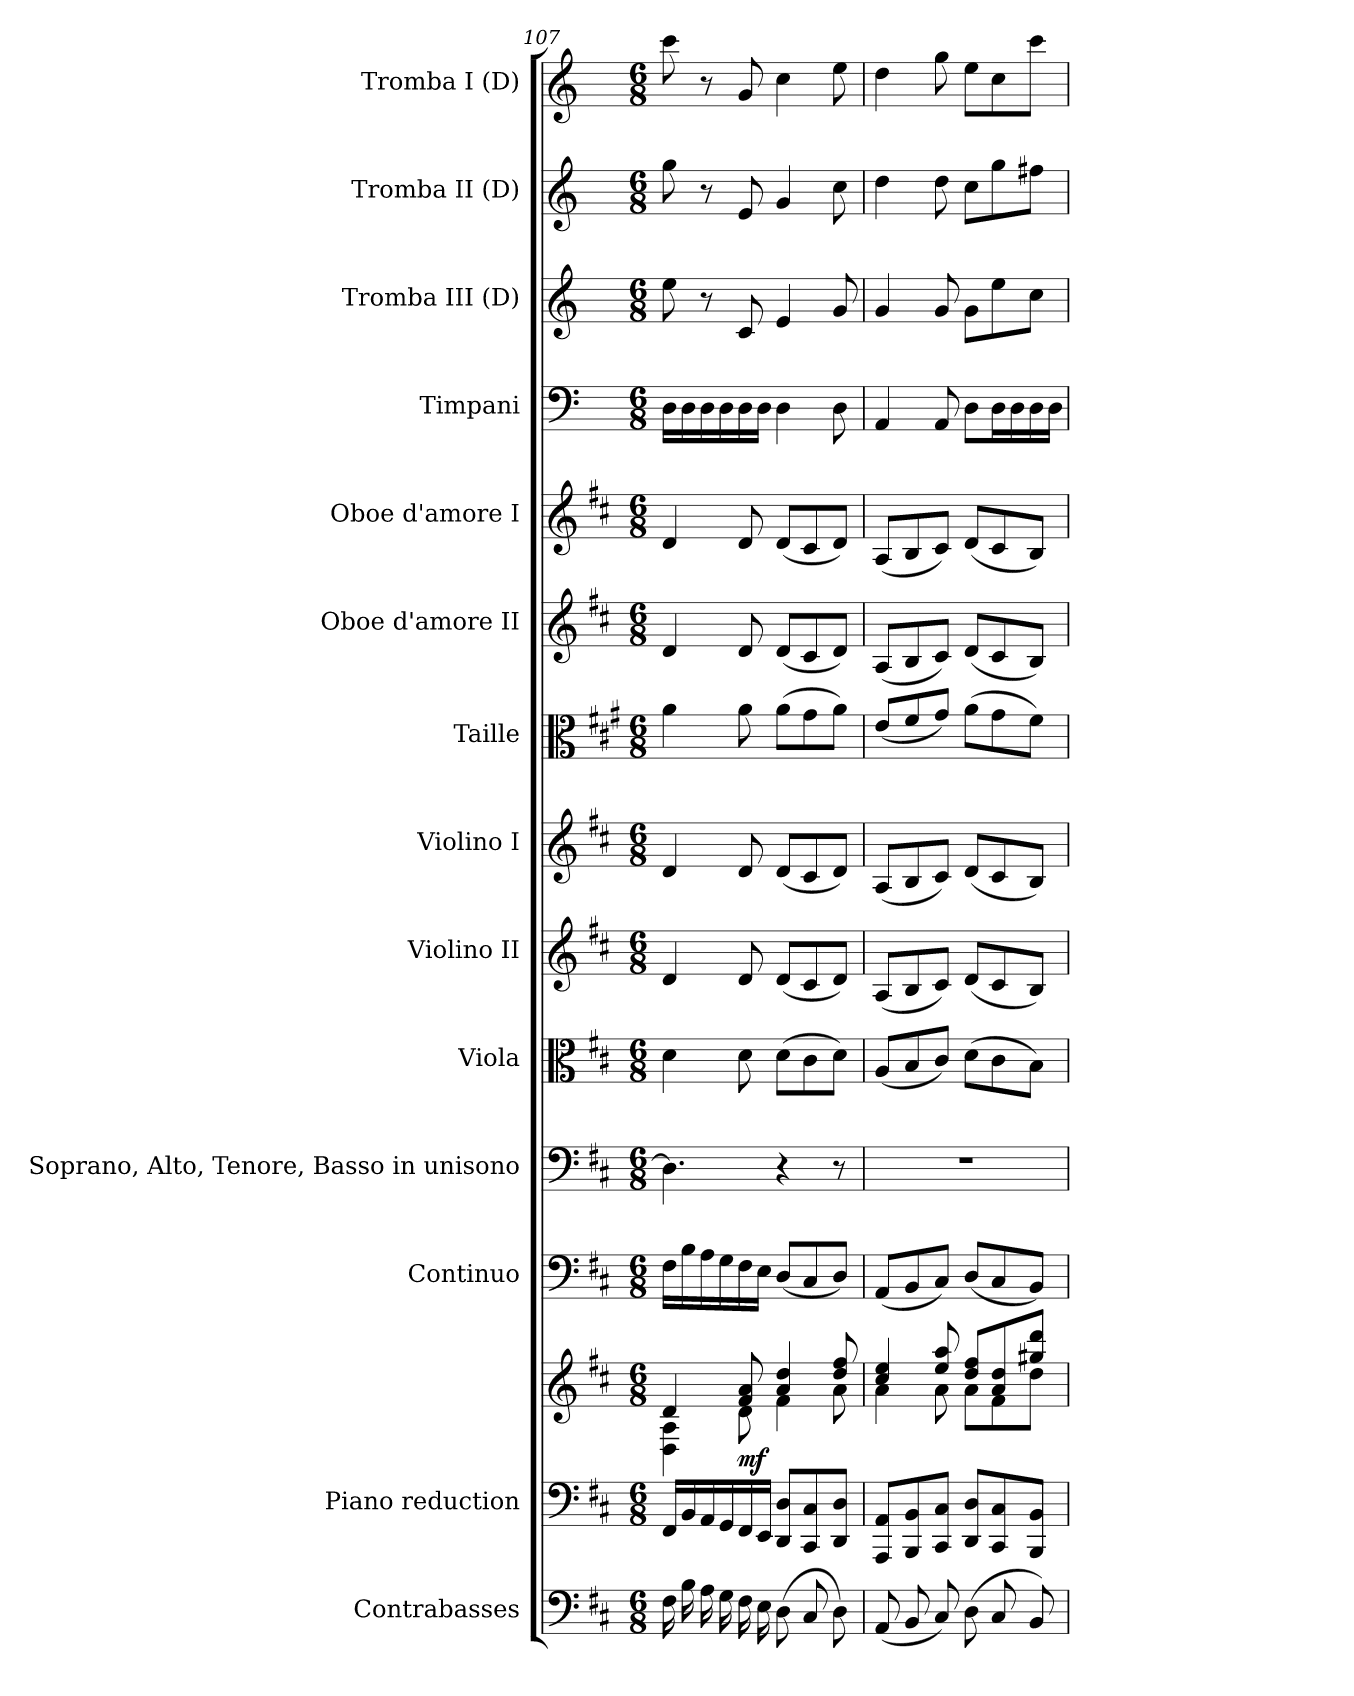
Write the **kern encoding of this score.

**kern	**kern	**kern	**dynam	**kern	**kern	**kern	**kern	**kern	**kern	**kern	**kern	**kern	**kern	**kern	**kern
*part14	*part13	*part13	*part13	*part12	*part11	*part10	*part9	*part8	*part7	*part6	*part5	*part4	*part3	*part2	*part1
*staff15	*staff14	*staff13	*staff13/14	*staff12	*staff11	*staff10	*staff9	*staff8	*staff7	*staff6	*staff5	*staff4	*staff3	*staff2	*staff1
*I"Contrabasses	*I"Piano reduction	*	*	*I"Continuo	*I"Soprano, Alto, Tenore, Basso in unisono	*I"Viola	*I"Violino II	*I"Violino I	*I"Taille	*I"Oboe d'amore II	*I"Oboe d'amore I	*I"Timpani	*I"Tromba III (D)	*I"Tromba II (D)	*I"Tromba I (D)
*I'Cbs.	*I'Pno	*	*	*	*	*	*	*	*	*I'Ob	*I'Ob	*I'Timp	*	*	*
*clefF4	*clefF4	*clefG2	*	*clefF4	*clefF4	*clefC3	*clefG2	*clefG2	*clefC3	*clefG2	*clefG2	*clefF4	*clefG2	*clefG2	*clefG2
*ITrd7c12	*	*	*	*	*	*	*	*	*ITrd4c7	*	*	*	*ITrd-1c-2	*ITrd-1c-2	*ITrd-1c-2
*k[f#c#]	*k[f#c#]	*k[f#c#]	*	*k[f#c#]	*k[f#c#]	*k[f#c#]	*k[f#c#]	*k[f#c#]	*k[f#c#]	*k[f#c#]	*k[f#c#]	*k[]	*k[f#c#]	*k[f#c#]	*k[f#c#]
*M6/8	*M6/8	*M6/8	*	*M6/8	*M6/8	*M6/8	*M6/8	*M6/8	*M6/8	*M6/8	*M6/8	*M6/8	*M6/8	*M6/8	*M6/8
=107	=107	=107	=107	=107	=107	=107	=107	=107	=107	=107	=107	=107	=107	=107	=107
*	*	*^	*	*	*	*	*	*	*	*	*	*	*	*	*
16FF#\	16FF#/LL	4d/	4D\ 4A\	.	16F#\LL	4.D\]	4d\	4d/	4d/	4d\	4d/	4d/	16D\LL	8ff#\	8aa\	8ddd\
16BB\	16BB/	.	.	.	16B\	.	.	.	.	.	.	.	16D\	.	.	.
16AA\	16AA/	.	.	.	16A\	.	.	.	.	.	.	.	16D\	8r	8r	8r
16GG\	16GG/	.	.	.	16G\	.	.	.	.	.	.	.	16D\	.	.	.
!	!	!	!	!LO:DY:b	!	!	!	!	!	!	!	!	!	!	!	!
16FF#\	16FF#/	8f#/ 8a/	8d\	mf	16F#\	.	8d\	8d/	8d/	8d\	8d/	8d/	16D\	8d/	8f#/	8a/
16EE\	16EE/JJ	.	.	.	16E\JJ	.	.	.	.	.	.	.	16D\JJ	.	.	.
(>8DD\	8DD/ 8D/L	4a/ 4dd/	4f#\	.	(<8D/L	4r	(>8d\L	(<8d/L	(<8d/L	(>8d\L	(<8d/L	(<8d/L	4D\	4f#/	4a/	4dd\
8CC#/	8CC#/ 8C#/	.	.	.	8C#/	.	8c#\	8c#/	8c#/	8c#\	8c#/	8c#/	.	.	.	.
8DD\)	8DD/ 8D/J	8dd/ 8ff#/	8a\	.	8D/J)	8r	8d\J)	8d/J)	8d/J)	8d\J)	8d/J)	8d/J)	8D\	8a/	8dd\	8ff#\
=108	=108	=108	=108	=108	=108	=108	=108	=108	=108	=108	=108	=108	=108	=108	=108	=108
(<8AAA/	8AAA/ 8AA/L	4cc#/ 4ee/	4a\	.	(<8AA/L	2.r	(<8A/L	(<8A/L	(<8A/L	(<8A/L	(<8A/L	(<8A/L	4AA/	4a/	4ee\	4ee\
8BBB/	8BBB/ 8BB/	.	.	.	8BB/	.	8B/	8B/	8B/	8B/	8B/	8B/	.	.	.	.
8CC#/)	8CC#/ 8C#/J	8ee/ 8aa/	8a\	.	8C#/J)	.	8c#/J)	8c#/J)	8c#/J)	8c#/J)	8c#/J)	8c#/J)	8AA/	8a/	8ee\	8aa\
(>8DD\	8DD/ 8D/L	8dd/ 8ff#/L	8a\L	.	(<8D/L	.	(>8d\L	(<8d/L	(<8d/L	(>8d\L	(<8d/L	(<8d/L	8D\L	8a\L	8dd\L	8ff#\L
8CC#/	8CC#/ 8C#/	8a/ 8dd/	8f#\	.	8C#/	.	8c#\	8c#/	8c#/	8c#\	8c#/	8c#/	16D\L	8ff#\	8aa\	8dd\
.	.	.	.	.	.	.	.	.	.	.	.	.	16D\	.	.	.
8BBB/)	8BBB/ 8BB/J	8gg#X/ 8ddd/J	8dd\J	.	8BB/J)	.	8B\J)	8B/J)	8B/J)	8B\J)	8B/J)	8B/J)	16D\	8dd\J	8gg#X\J	8ddd\J
.	.	.	.	.	.	.	.	.	.	.	.	.	16D\JJ	.	.	.
*	*	*v	*v	*	*	*	*	*	*	*	*	*	*	*	*	*
=	=	=	=	=	=	=	=	=	=	=	=	=	=	=	=
*-	*-	*-	*-	*-	*-	*-	*-	*-	*-	*-	*-	*-	*-	*-	*-
